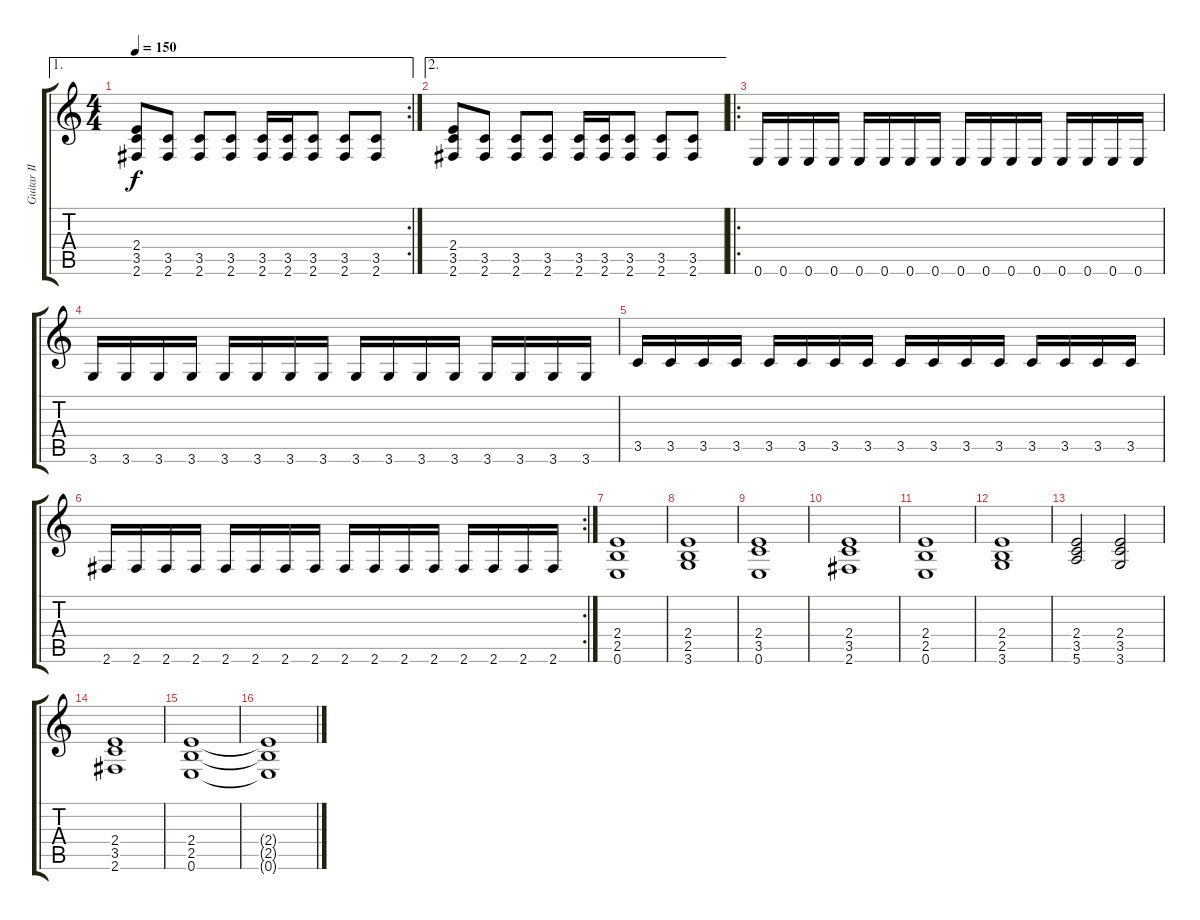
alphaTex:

\track ("Guitar II" "Guitar II") {instrument distortionguitar}
\staff {score tabs}
\tuning (E4 B3 G3 D3 A2 E2) {hide}
\ae 1
\rc 2
\ts (4 4)
\tempo 150
\clef g2
\ks c
(2.4 3.5 2.6).8{dy f} (3.5 2.6).8 (3.5 2.6).8 (3.5 2.6).8 (3.5 2.6).16 (3.5 2.6).16 (3.5 2.6).8 (3.5 2.6).8 (3.5 2.6).8 |
\ae 2
(2.4 3.5 2.6).8 (3.5 2.6).8 (3.5 2.6).8 (3.5 2.6).8 (3.5 2.6).16 (3.5 2.6).16 (3.5 2.6).8 (3.5 2.6).8 (3.5 2.6).8 |
\ro
0.6.16 0.6.16 0.6.16 0.6.16 0.6.16 0.6.16 0.6.16 0.6.16 0.6.16 0.6.16 0.6.16 0.6.16 0.6.16 0.6.16 0.6.16 0.6.16 |
3.6.16 3.6.16 3.6.16 3.6.16 3.6.16 3.6.16 3.6.16 3.6.16 3.6.16 3.6.16 3.6.16 3.6.16 3.6.16 3.6.16 3.6.16 3.6.16 |
3.5.16 3.5.16 3.5.16 3.5.16 3.5.16 3.5.16 3.5.16 3.5.16 3.5.16 3.5.16 3.5.16 3.5.16 3.5.16 3.5.16 3.5.16 3.5.16 |
\rc 2
2.6.16 2.6.16 2.6.16 2.6.16 2.6.16 2.6.16 2.6.16 2.6.16 2.6.16 2.6.16 2.6.16 2.6.16 2.6.16 2.6.16 2.6.16 2.6.16 |
(2.4 2.5 0.6).1 |
(2.4 2.5 3.6).1 |
(2.4 3.5 0.6).1 |
(2.4 3.5 2.6).1 |
(2.4 2.5 0.6).1 |
(2.4 2.5 3.6).1 |
(2.4 3.5 5.6).2 (2.4 3.5 3.6).2 |
(2.4 3.5 2.6).1 |
(2.4 2.5 0.6).1 |
(2.4{t} 2.5{t} 0.6{t}).1
